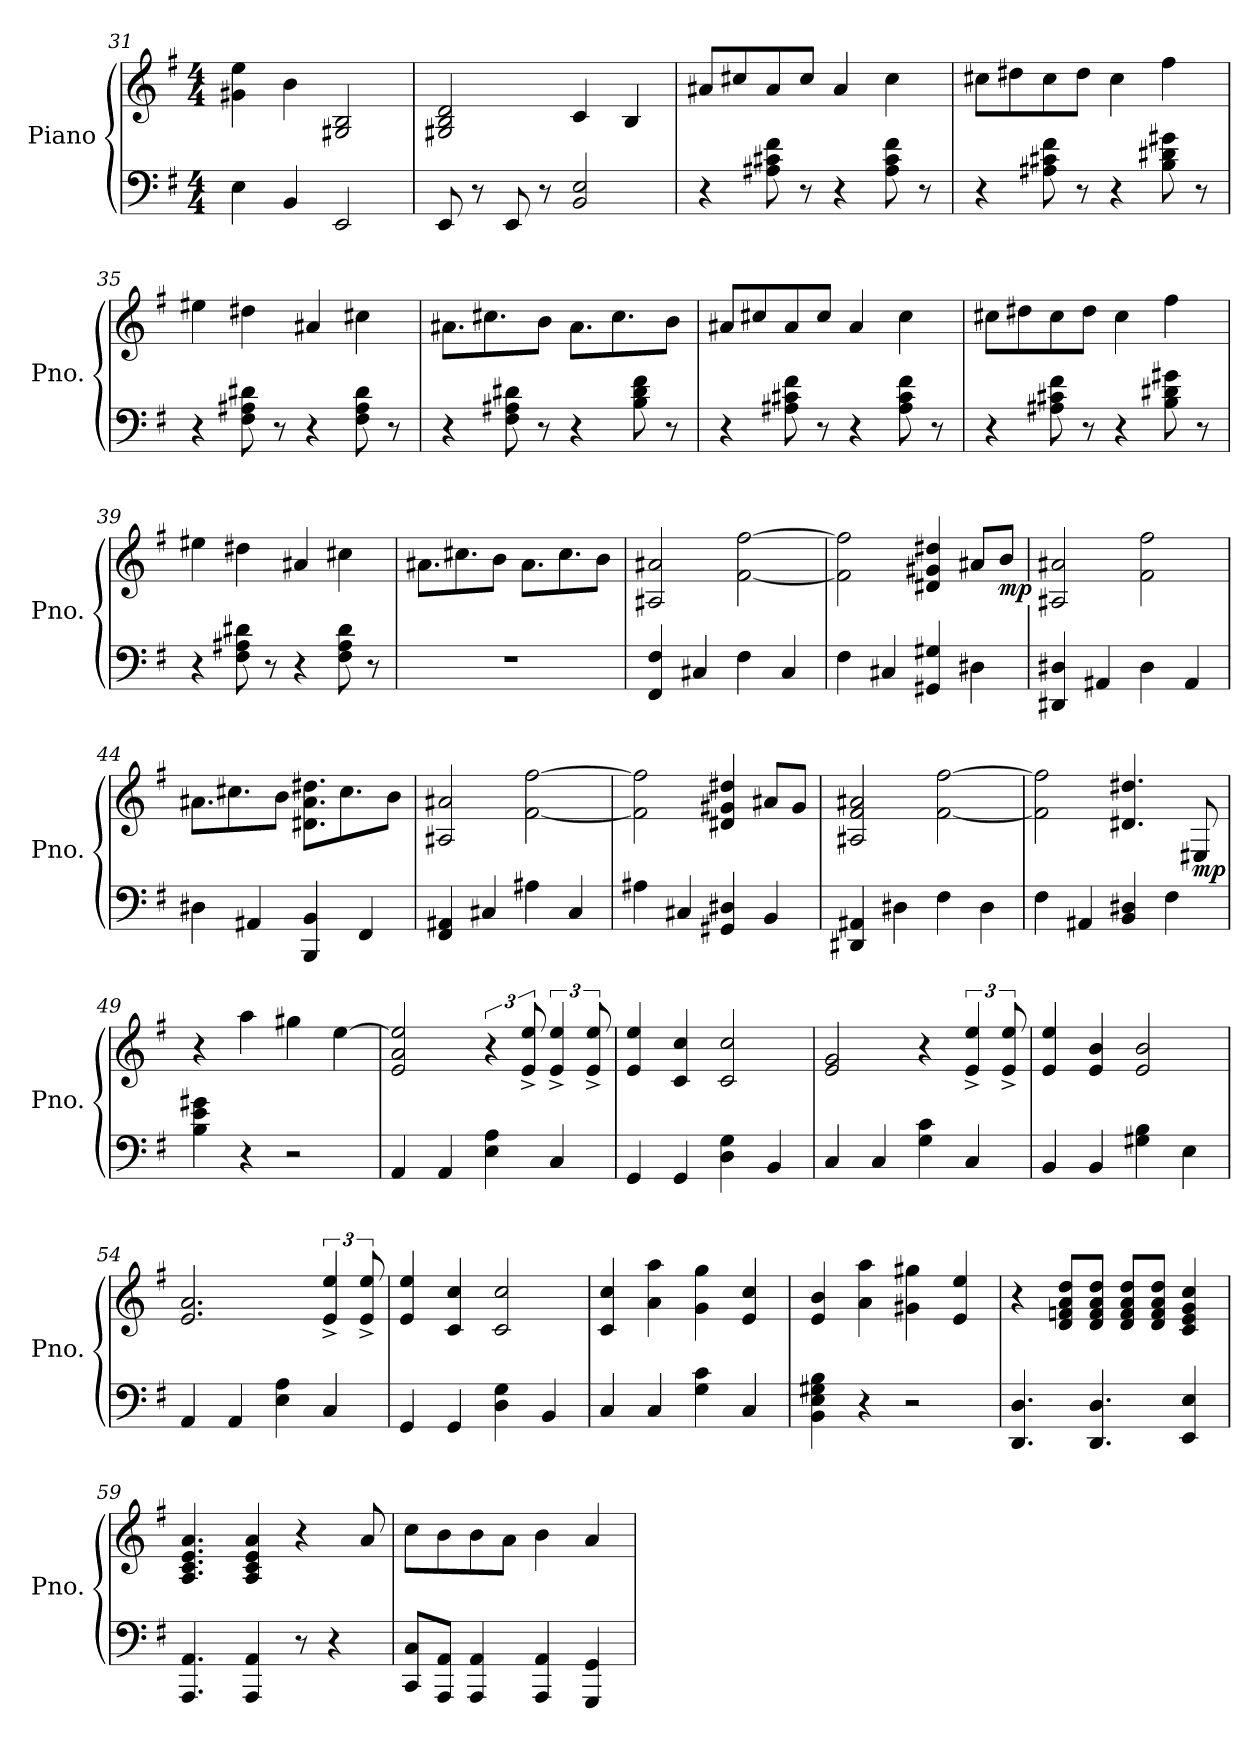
**kern	**kern	**dynam
*part1	*part1	*part1
*staff2	*staff1	*staff1/2
*I"Piano	*	*
*I'Pno.	*	*
*clefF4	*clefG2	*
*k[f#]	*k[f#]	*
*M4/4	*M4/4	*
=31	=31	=31
4E\	4g#X\ 4ee\	.
4BB/	4b\	.
2EE/	2G#X/ 2B/	.
=32	=32	=32
8EE/	2G#X/ 2B/ 2d/	.
8r	.	.
8EE/	.	.
8r	.	.
2BB/ 2E/	4c/	.
.	4B/	.
=33	=33	=33
4r	8a#X/L	.
.	8cc#X/	.
8A#X\ 8c#X\ 8f#\	8a#/	.
8r	8cc#/J	.
4r	4a#/	.
8A#\ 8c#\ 8f#\	4cc#\	.
8r	.	.
!!LO:LB:g=z
=34	=34	=34
4r	8cc#X\L	.
.	8dd#X\	.
8A#X\ 8c#X\ 8f#\	8cc#\	.
8r	8dd#\J	.
4r	4cc#\	.
8B\ 8d#X\ 8g#X\	4ff#\	.
8r	.	.
=35	=35	=35
4r	4ee#X\	.
8F#\ 8A#X\ 8d#X\	4dd#X\	.
8r	.	.
4r	4a#X/	.
8F#\ 8A#\ 8d#\	4cc#X\	.
8r	.	.
=36	=36	=36
4r	8.a#X\L	.
.	8.cc#X\	.
8F#\ 8A#X\ 8d#X\	.	.
8r	8b\J	.
4r	8.a#\L	.
.	8.cc#\	.
8B\ 8d#\ 8f#\	.	.
8r	8b\J	.
=37	=37	=37
4r	8a#X/L	.
.	8cc#X/	.
8A#X\ 8c#X\ 8f#\	8a#/	.
8r	8cc#/J	.
4r	4a#/	.
8A#\ 8c#\ 8f#\	4cc#\	.
8r	.	.
!!LO:PB:g=z
=38	=38	=38
4r	8cc#X\L	.
.	8dd#X\	.
8A#X\ 8c#X\ 8f#\	8cc#\	.
8r	8dd#\J	.
4r	4cc#\	.
8B\ 8d#X\ 8g#X\	4ff#\	.
8r	.	.
=39	=39	=39
4r	4ee#X\	.
8F#\ 8A#X\ 8d#X\	4dd#X\	.
8r	.	.
4r	4a#X/	.
8F#\ 8A#\ 8d#\	4cc#X\	.
8r	.	.
=40	=40	=40
1r	8.a#X\L	.
.	8.cc#X\	.
.	8b\J	.
.	8.a#\L	.
.	8.cc#\	.
.	8b\J	.
=41	=41	=41
4FF#/ 4F#/	2A#X/ 2a#X/	.
4C#X/	.	.
4F#\	[2f#\ [2ff#\	.
4C#/	.	.
=42	=42	=42
4F#\	2f#\] 2ff#\]	.
4C#X/	.	.
4GG#X/ 4G#X/	4d#X/ 4g#X/ 4dd#X/	.
4D#X\	8a#X/L	.
!	!	!LO:DY:b
.	8b/J	mp
!!LO:LB:g=z
=43	=43	=43
4DD#X/ 4D#X/	2A#X/ 2a#X/	.
4AA#X/	.	.
4D#\	2f#\ 2ff#\	.
4AA#/	.	.
=44	=44	=44
4D#X\	8.a#X\L	.
.	8.cc#X\	.
4AA#X/	.	.
.	8b\J	.
4BBB/ 4BB/	8.d#X\ 8.a#\ 8.dd#X\L	.
.	8.cc#\	.
4FF#/	.	.
.	8b\J	.
=45	=45	=45
4FF#/ 4AA#X/	2A#X/ 2a#X/	.
4C#X/	.	.
4A#X\	[2f#\ [2ff#\	.
4C#/	.	.
=46	=46	=46
4A#X\	2f#\] 2ff#\]	.
4C#X/	.	.
4GG#X/ 4D#X/	4d#X/ 4g#X/ 4dd#X/	.
4BB/	8a#X/L	.
.	8g#/J	.
=47	=47	=47
4DD#X/ 4AA#X/	2A#X/ 2f#/ 2a#X/	.
4D#X\	.	.
4F#\	[2f#\ [2ff#\	.
4D#\	.	.
!!LO:LB:g=z
=48	=48	=48
4F#\	2f#\] 2ff#\]	.
4AA#X/	.	.
4BB/ 4D#X/	4.d#X/ 4.dd#X/	.
4F#\	.	.
!	!	!LO:DY:b
.	8E#X/	mp
=49	=49	=49
4B\ 4e\ 4g#X\	4r	.
4r	4aa\	.
2r	4gg#X\	.
.	[4ee\	.
=50	=50	=50
4AA/	2e/ 2a/ 2ee/]	.
4AA/	.	.
4E\ 4A\	6r	.
.	12e/^ 12ee/^	.
4C/	6e/^ 6ee/^	.
.	12e/^ 12ee/^	.
=51	=51	=51
4GG/	4e/ 4ee/	.
4GG/	4c/ 4cc/	.
4D\ 4G\	2c/ 2cc/	.
4BB/	.	.
=52	=52	=52
4C/	2e/ 2g/	.
4C/	.	.
4G\ 4c\	4r	.
4C/	6e/^ 6ee/^	.
.	12e/^ 12ee/^	.
=53	=53	=53
4BB/	4e/ 4ee/	.
4BB/	4e/ 4b/	.
4G#X\ 4B\	2e/ 2b/	.
4E\	.	.
=54	=54	=54
4AA/	2.e/ 2.a/	.
4AA/	.	.
4E\ 4A\	.	.
4C/	6e/^ 6ee/^	.
.	12e/^ 12ee/^	.
!!LO:LB:g=z
=55	=55	=55
4GG/	4e/ 4ee/	.
4GG/	4c/ 4cc/	.
4D\ 4G\	2c/ 2cc/	.
4BB/	.	.
=56	=56	=56
4C/	4c/ 4cc/	.
4C/	4a\ 4aa\	.
4G\ 4c\	4g\ 4gg\	.
4C/	4e/ 4cc/	.
=57	=57	=57
4BB\ 4E\ 4G#X\ 4B\	4e/ 4b/	.
4r	4a\ 4aa\	.
2r	4g#X\ 4gg#X\	.
.	4e/ 4ee/	.
=58	=58	=58
4.DD/ 4.D/	4r	.
.	8d/ 8fn/ 8a/ 8dd/L	.
4.DD/ 4.D/	8d/ 8f/ 8a/ 8dd/J	.
.	8d/ 8f/ 8a/ 8dd/L	.
.	8d/ 8f/ 8a/ 8dd/J	.
4EE/ 4E/	4c/ 4e/ 4g/ 4cc/	.
=59	=59	=59
4.AAA/ 4.AA/	4.A/ 4.c/ 4.e/ 4.a/	.
4AAA/ 4AA/	4A/ 4c/ 4e/ 4a/	.
8r	4r	.
4r	.	.
.	8a/	.
=60	=60	=60
8CC/ 8C/L	8cc\L	.
8AAA/ 8AA/J	8b\	.
4AAA/ 4AA/	8b\	.
.	8a\J	.
4AAA/ 4AA/	4b\	.
4GGG/ 4GG/	4a/	.
=	=	=
*-	*-	*-
